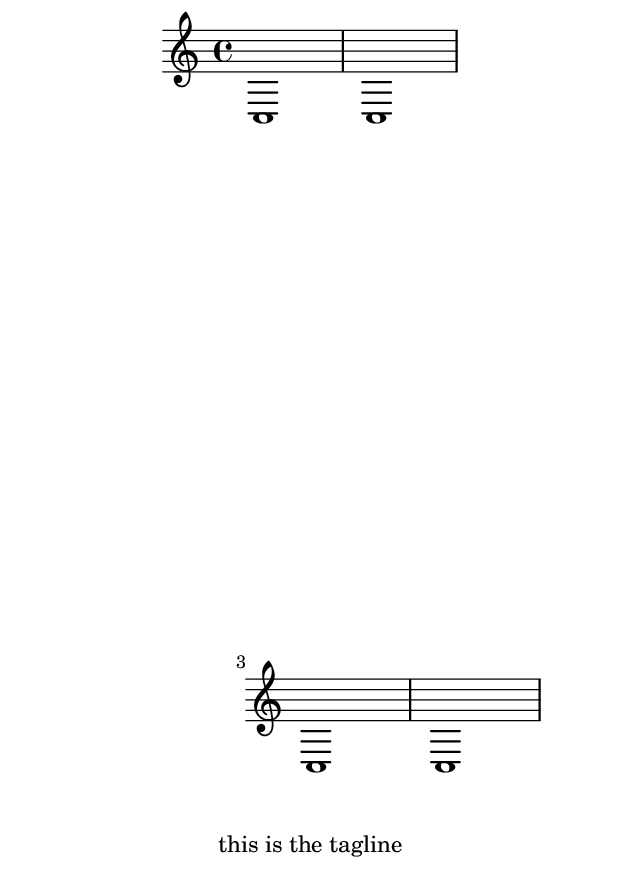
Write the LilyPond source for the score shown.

\header {

  texidoc = "By setting @code{Y-offset} and @code{X-offset} for the
@code{line-break-system-details} of @code{NonMusicalPaperColumn},
systems may be placed absolutely on the printable area of the page."

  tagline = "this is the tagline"

}

\version "2.7.29"

#(set-default-paper-size "a6" 'portrait)

\paper {
  linewidth = 5.0\cm
  headerMarkup = "header"
  indent =0.0
  annotatespacing = ##f
  annotatepage = ##t
  annotateheaders = ##t
}

\book {
  \score {
    {
      \overrideProperty 
      #"Score.NonMusicalPaperColumn"
      #'line-break-system-details
      #'((Y-offset . 0.0))
      c1 c1 \break
      
    
      \overrideProperty 
      #"Score.NonMusicalPaperColumn"
      #'line-break-system-details
      #'((Y-offset . 62.0)
         (X-offset . 8.0)
      )
      c1 c1
    }
  }
}
